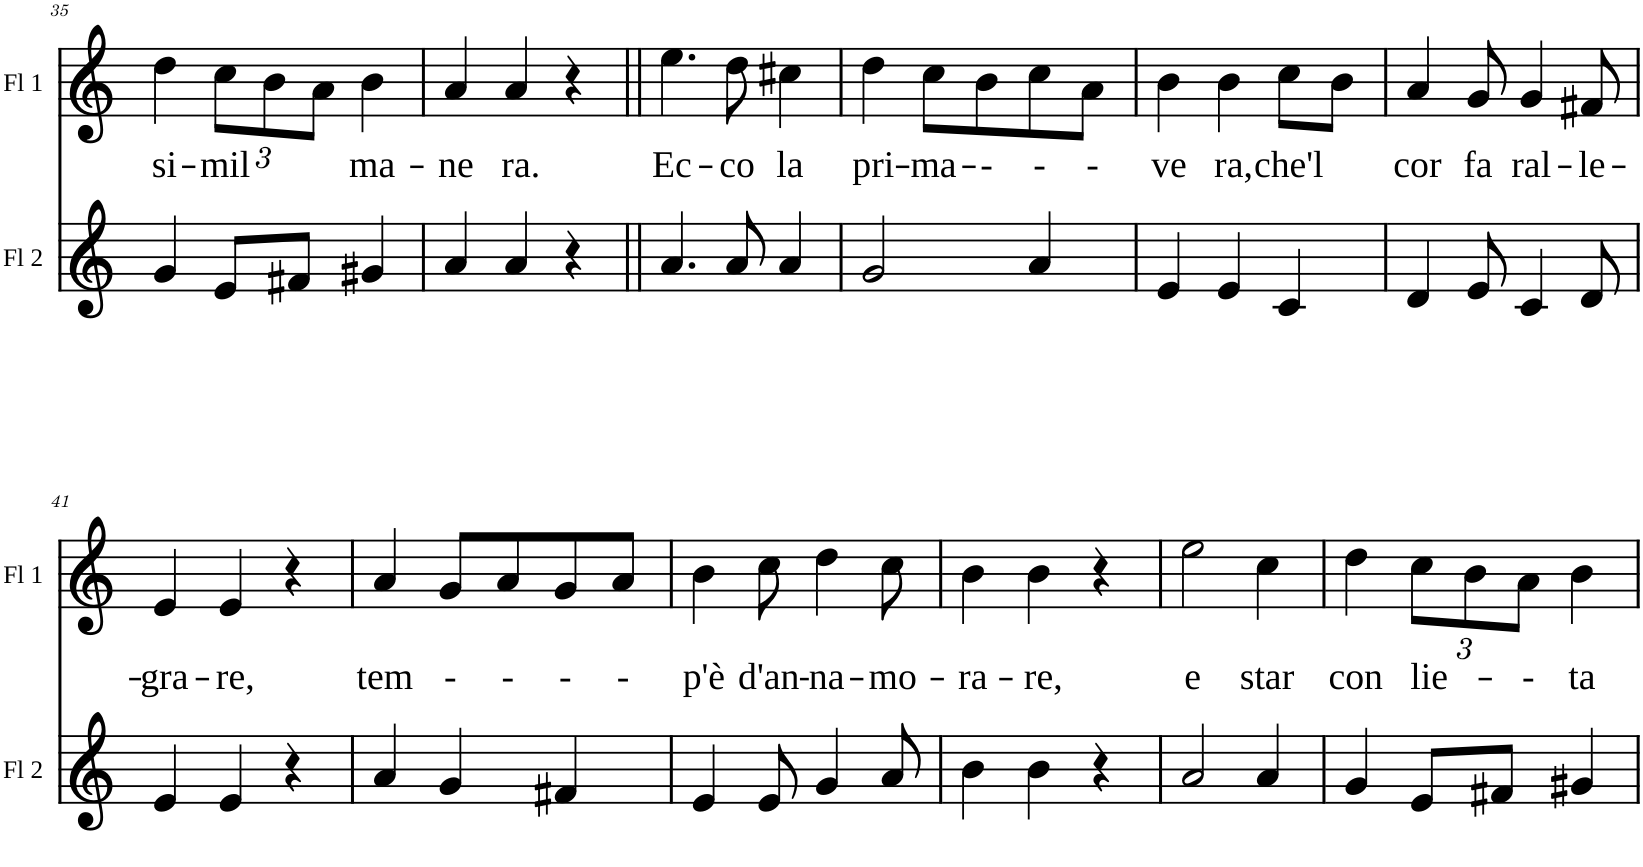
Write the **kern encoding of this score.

**kern	**kern	**text
*part2	*part1	*part1
*staff2	*staff1	*staff1
*I"Flauta 2	*I"Flauta 1	*
*I'Fl 2	*I'Fl 1	*
!!LO:PB:g=z
*clefG2	*clefG2	*
*k[]	*k[]	*
*M3/4	*M3/4	*
=35	=35	=35
!	!	!LO:LY:b
4g/	4dd\	si-
*	*Xbrackettup	*
!	!	!LO:LY:b
8e/L	12cc\L	-mil
.	12b\	.
8f#X/J	.	.
.	12a\J	.
!	!	!LO:LY:b
4g#X/	4b\	ma-
=36	=36	=36
!	!	!LO:LY:b
4a/	4a/	-ne
!	!	!LO:LY:b
4a/	4a/	ra.
4r	4r	.
=37||	=37||	=37||
!	!	!LO:LY:b
4.a/	4.ee\	Ec-
!	!	!LO:LY:b
8a/	8dd\	-co
!	!	!LO:LY:b
4a/	4cc#X\	la
=38	=38	=38
!	!	!LO:LY:b
2g/	4dd\	pri-
!	!	!LO:LY:b
.	8cc\L	-ma-
!	!	!LO:LY:b
.	8b\	--
!	!	!LO:LY:b
4a/	8cc\	-
!	!	!LO:LY:b
.	8a\J	-
=39	=39	=39
!	!	!LO:LY:b
4e/	4b\	ve
!	!	!LO:LY:b
4e/	4b\	ra,
!	!	!LO:LY:b
4c/	8cc\L	che'l
.	8b\J	.
=40	=40	=40
!	!	!LO:LY:b
4d/	4a/	cor
!	!	!LO:LY:b
8e/	8g/	fa
!	!	!LO:LY:b
4c/	4g/	ral-
!	!	!LO:LY:b
8d/	8f#X/	-le-
!!LO:LB:g=z
=41	=41	=41
!	!	!LO:LY:b
4e/	4e/	-gra-
!	!	!LO:LY:b
4e/	4e/	-re,
4r	4r	.
=42	=42	=42
!	!	!LO:LY:b
4a/	4a/	tem
!	!	!LO:LY:b
4g/	8g/L	-
!	!	!LO:LY:b
.	8a/	-
!	!	!LO:LY:b
4f#X/	8g/	-
!	!	!LO:LY:b
.	8a/J	-
=43	=43	=43
!	!	!LO:LY:b
4e/	4b\	p'è
!	!	!LO:LY:b
8e/	8cc\	d'an-
!	!	!LO:LY:b
4g/	4dd\	-na-
!	!	!LO:LY:b
8a/	8cc\	-mo-
=44	=44	=44
!	!	!LO:LY:b
4b\	4b\	-ra-
!	!	!LO:LY:b
4b\	4b\	-re,
4r	4r	.
=45	=45	=45
!	!	!LO:LY:b
2a/	2ee\	e
!	!	!LO:LY:b
4a/	4cc\	star
=46	=46	=46
!	!	!LO:LY:b
4g/	4dd\	con
!	!	!LO:LY:b
8e/L	12cc\L	lie-
.	12b\	.
8f#X/J	.	.
!	!	!LO:LY:b
.	12a\J	--
!	!	!LO:LY:b
4g#X/	4b\	ta
=	=	=
*-	*-	*-
